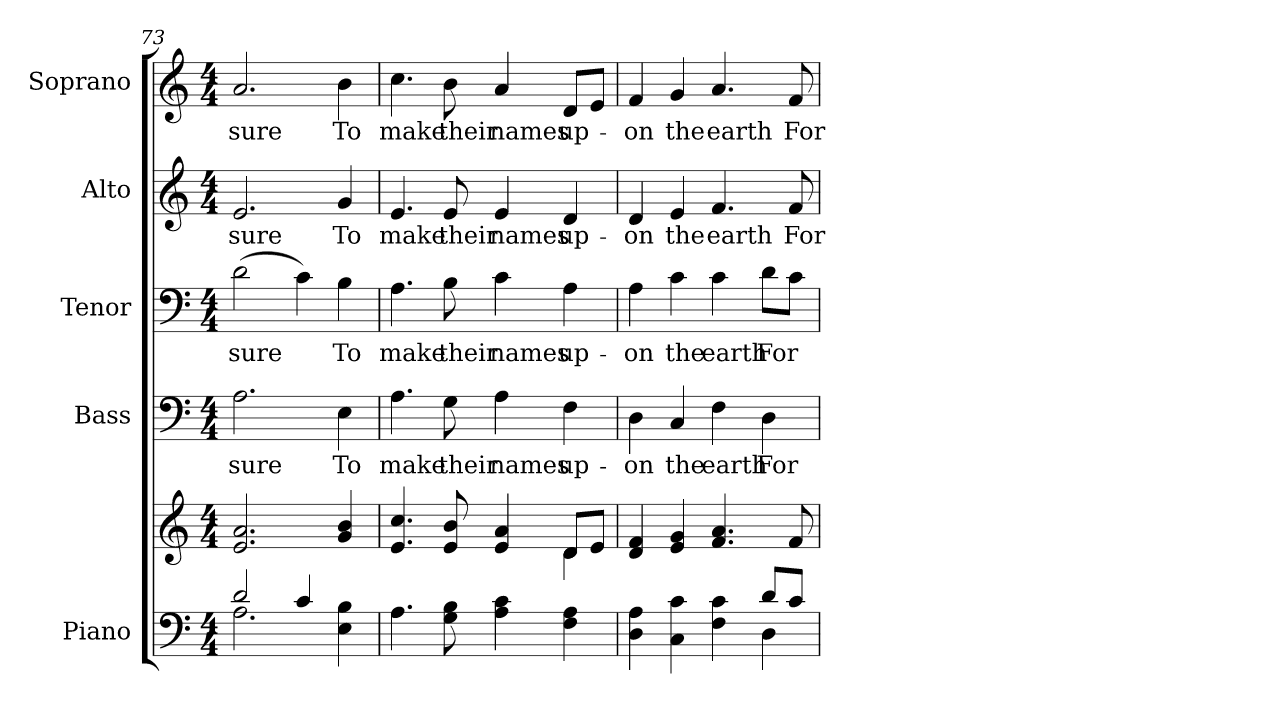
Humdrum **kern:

**kern	**kern	**kern	**text	**kern	**text	**kern	**text	**kern	**text
*part5	*part5	*part4	*part4	*part3	*part3	*part2	*part2	*part1	*part1
*staff6	*staff5	*staff4	*staff4	*staff3	*staff3	*staff2	*staff2	*staff1	*staff1
*I"Piano	*	*I"Bass	*	*I"Tenor	*	*I"Alto	*	*I"Soprano	*
*I'Pno.	*	*I'B.	*	*I'T.	*	*I'A.	*	*I'S.	*
!!LO:PB:g=z
*clefF4	*clefG2	*clefF4	*	*clefF4	*	*clefG2	*	*clefG2	*
*k[]	*k[]	*k[]	*	*k[]	*	*k[]	*	*k[]	*
*C:	*C:	*C:	*	*C:	*	*C:	*	*C:	*
*M4/4	*M4/4	*M4/4	*	*M4/4	*	*M4/4	*	*M4/4	*
=73	=73	=73	=73	=73	=73	=73	=73	=73	=73
*^	*	*	*	*	*	*	*	*	*
!	!	!	!	!LO:LY:b:color=#000000	!	!	!	!	!	!
!	!	!	!	!	!	!LO:LY:b:color=#000000	!	!	!	!
!	!	!	!	!	!	!	!	!LO:LY:b:color=#000000	!	!
!	!	!	!	!	!	!	!	!	!	!LO:LY:b:color=#000000
2di/	2.Ai\	2.ei/ 2.ai	2.Ai\	sure	(2di\	sure	2.ei/	sure	2.ai/	sure
4ci/	.	.	.	.	4ci\)	.	.	.	.	.
!	!	!	!	!LO:LY:b:color=#000000	!	!	!	!	!	!
!	!	!	!	!	!	!LO:LY:b:color=#000000	!	!	!	!
!	!	!	!	!	!	!	!	!LO:LY:b:color=#000000	!	!
!	!	!	!	!	!	!	!	!	!	!LO:LY:b:color=#000000
4Ei\ 4Bi	4ryy	4gi/ 4bi	4Ei\	To	4Bi\	To	4gi/	To	4bi\	To
*v	*v	*	*	*	*	*	*	*	*	*
=74	=74	=74	=74	=74	=74	=74	=74	=74	=74
*	*^	*	*	*	*	*	*	*	*
*^	*	*	*	*	*	*	*	*	*	*
!	!	!	!	!	!LO:LY:b:color=#000000	!	!	!	!	!	!
*v	*v	*	*	*	*	*	*	*	*	*	*
*^	*	*	*	*	*	*	*	*	*	*
!	!	!	!	!	!	!	!LO:LY:b:color=#000000	!	!	!	!
*v	*v	*	*	*	*	*	*	*	*	*	*
*^	*	*	*	*	*	*	*	*	*	*
!	!	!	!	!	!	!	!	!	!LO:LY:b:color=#000000	!	!
*v	*v	*	*	*	*	*	*	*	*	*	*
*^	*	*	*	*	*	*	*	*	*	*
!	!	!	!	!	!	!	!	!	!	!	!LO:LY:b:color=#000000
*v	*v	*	*	*	*	*	*	*	*	*	*
4.Ai\	4.ei/ 4.cci	2ryy	4.Ai\	make	4.Ai\	make	4.ei/	make	4.cci\	make
!	!	!	!	!LO:LY:b:color=#000000	!	!	!	!	!	!
!	!	!	!	!	!	!LO:LY:b:color=#000000	!	!	!	!
!	!	!	!	!	!	!	!	!LO:LY:b:color=#000000	!	!
!	!	!	!	!	!	!	!	!	!	!LO:LY:b:color=#000000
8Gi\ 8Bi	8ei/ 8bi	.	8Gi\	their	8Bi\	their	8ei/	their	8bi\	their
!	!	!	!	!LO:LY:b:color=#000000	!	!	!	!	!	!
!	!	!	!	!	!	!LO:LY:b:color=#000000	!	!	!	!
!	!	!	!	!	!	!	!	!LO:LY:b:color=#000000	!	!
!	!	!	!	!	!	!	!	!	!	!LO:LY:b:color=#000000
4Ai\ 4ci	4ei/ 4ai	4ryy	4Ai\	names	4ci\	names	4ei/	names	4ai/	names
!	!	!	!	!LO:LY:b:color=#000000	!	!	!	!	!	!
!	!	!	!	!	!	!LO:LY:b:color=#000000	!	!	!	!
!	!	!	!	!	!	!	!	!LO:LY:b:color=#000000	!	!
!	!	!	!	!	!	!	!	!	!	!LO:LY:b:color=#000000
4Fi\ 4Ai	8di/L	4di\	4Fi\	up-	4Ai\	up-	4di/	up-	8di/L	up-
.	8ei/J	.	.	.	.	.	.	.	8ei/J	.
*	*v	*v	*	*	*	*	*	*	*	*
=75	=75	=75	=75	=75	=75	=75	=75	=75	=75
*^	*	*	*	*	*	*	*	*	*
!	!	!	!	!LO:LY:b:color=#000000	!	!	!	!	!	!
!	!	!	!	!	!	!LO:LY:b:color=#000000	!	!	!	!
!	!	!	!	!	!	!	!	!LO:LY:b:color=#000000	!	!
!	!	!	!	!	!	!	!	!	!	!LO:LY:b:color=#000000
4Di\ 4Ai	2ryy	4di/ 4fi	4Di\	-on	4Ai\	-on	4di/	-on	4fi/	-on
!	!	!	!	!LO:LY:b:color=#000000	!	!	!	!	!	!
!	!	!	!	!	!	!LO:LY:b:color=#000000	!	!	!	!
!	!	!	!	!	!	!	!	!LO:LY:b:color=#000000	!	!
!	!	!	!	!	!	!	!	!	!	!LO:LY:b:color=#000000
4Ci\ 4ci	.	4ei/ 4gi	4Ci/	the	4ci\	the	4ei/	the	4gi/	the
!	!	!	!	!LO:LY:b:color=#000000	!	!	!	!	!	!
!	!	!	!	!	!	!LO:LY:b:color=#000000	!	!	!	!
!	!	!	!	!	!	!	!	!LO:LY:b:color=#000000	!	!
!	!	!	!	!	!	!	!	!	!	!LO:LY:b:color=#000000
4Fi\ 4ci	4ryy	4.fi/ 4.ai	4Fi\	earth	4ci\	earth	4.fi/	earth	4.ai/	earth
!	!	!	!	!LO:LY:b:color=#000000	!	!	!	!	!	!
!	!	!	!	!	!	!LO:LY:b:color=#000000	!	!	!	!
8di/L	4Di\	.	4Di\	For	8di\L	For	.	.	.	.
!	!	!	!	!	!	!	!	!LO:LY:b:color=#000000	!	!
!	!	!	!	!	!	!	!	!	!	!LO:LY:b:color=#000000
8ci/J	.	8fi/	.	.	8ci\J	.	8fi/	For	8fi/	For
*v	*v	*	*	*	*	*	*	*	*	*
=	=	=	=	=	=	=	=	=	=
*-	*-	*-	*-	*-	*-	*-	*-	*-	*-
